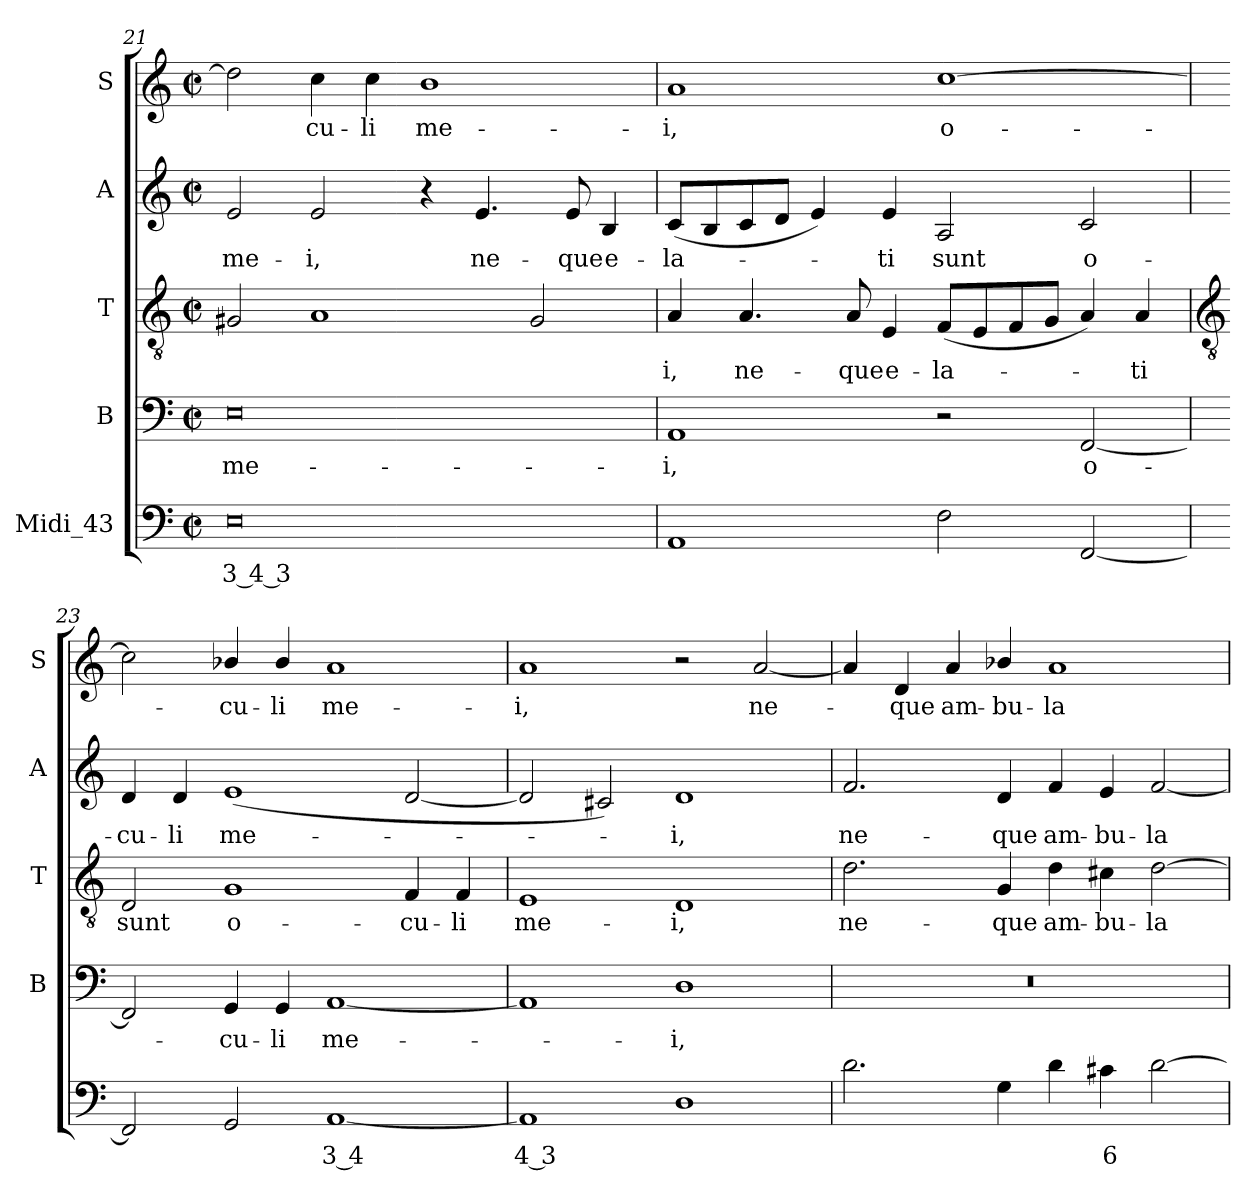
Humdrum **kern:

**kern	**text	**kern	**text	**kern	**text	**kern	**text	**kern	**text
*part5	*part5	*part4	*part4	*part3	*part3	*part2	*part2	*part1	*part1
*staff5	*staff5	*staff4	*staff4	*staff3	*staff3	*staff2	*staff2	*staff1	*staff1
*I"Midi_43	*	*I"B	*	*I"T	*	*I"A	*	*I"S	*
*	*	*I'B	*	*I'T	*	*I'A	*	*I'S	*
*clefF4	*	*clefF4	*	*clefGv2	*	*clefG2	*	*clefG2	*
*k[]	*	*k[]	*	*k[]	*	*k[]	*	*k[]	*
*C:	*	*C:	*	*C:	*	*C:	*	*C:	*
*M4/2	*	*M4/2	*	*M4/2	*	*M4/2	*	*M4/2	*
*met(c|)	*	*met(c|)	*	*met(c|)	*	*met(c|)	*	*met(c|)	*
=21	=21	=21	=21	=21	=21	=21	=21	=21	=21
!	!LO:LY:b	!	!LO:LY:b	!	!	!	!LO:LY:b	!	!
0E	3 4 3	0E	me-	2G#X	.	2e	me-	2dd]	.
!	!	!	!	!	!	!	!LO:LY:b	!	!LO:LY:b
.	.	.	.	1A	.	2e	-i,	4cc	cu-
!	!	!	!	!	!	!	!	!	!LO:LY:b
.	.	.	.	.	.	.	.	4cc	-li
!	!	!	!	!	!	!	!	!	!LO:LY:b
.	.	.	.	.	.	4r	.	1b	me-
!	!	!	!	!	!	!	!LO:LY:b	!	!
.	.	.	.	.	.	4.e	ne-	.	.
.	.	.	.	2G#	.	.	.	.	.
!	!	!	!	!	!	!	!LO:LY:b	!	!
.	.	.	.	.	.	8e	-que	.	.
!	!	!	!	!	!	!	!LO:LY:b	!	!
.	.	.	.	.	.	4B	e-	.	.
=22	=22	=22	=22	=22	=22	=22	=22	=22	=22
!	!	!	!LO:LY:b	!	!LO:LY:b	!	!LO:LY:b	!	!LO:LY:b
1AA	.	1AA	-i,	4A	i,	(<8cL	-la-	1a	-i,
.	.	.	.	.	.	8B	.	.	.
!	!	!	!	!	!LO:LY:b	!	!	!	!
.	.	.	.	4.A	ne-	8c	.	.	.
.	.	.	.	.	.	8dJ	.	.	.
.	.	.	.	.	.	4e)	.	.	.
!	!	!	!	!	!LO:LY:b	!	!	!	!
.	.	.	.	8A	-que	.	.	.	.
!	!	!	!	!	!LO:LY:b	!	!LO:LY:b	!	!
.	.	.	.	4E	e-	4e	ti	.	.
!	!	!	!	!	!LO:LY:b	!	!LO:LY:b	!	!LO:LY:b
2F	.	2r	.	(<8FL	-la-	2A	sunt	[1cc	o-
.	.	.	.	8E	.	.	.	.	.
.	.	.	.	8F	.	.	.	.	.
.	.	.	.	8GJ	.	.	.	.	.
!	!	!	!LO:LY:b	!	!	!	!LO:LY:b	!	!
[2FF	.	[2FF	o-	4A)	.	2c	o-	.	.
!	!	!	!	!	!LO:LY:b	!	!	!	!
.	.	.	.	4A	ti	.	.	.	.
!!LO:LB:g=z
=23	=23	=23	=23	=23	=23	=23	=23	=23	=23
*	*	*	*	*clefGv2	*	*	*	*	*
!	!	!	!	!	!LO:LY:b	!	!LO:LY:b	!	!
2FF]	.	2FF]	.	2D	sunt	4d	-cu-	2cc]	.
!	!	!	!	!	!	!	!LO:LY:b	!	!
.	.	.	.	.	.	4d	-li	.	.
!	!	!	!LO:LY:b	!	!LO:LY:b	!	!LO:LY:b	!	!LO:LY:b
2GG	.	4GG	cu-	1G	o-	(<1e	me-	4b-X/	cu-
!	!	!	!LO:LY:b	!	!	!	!	!	!LO:LY:b
.	.	4GG	-li	.	.	.	.	4b-/	-li
!	!LO:LY:b	!	!LO:LY:b	!	!	!	!	!	!LO:LY:b
[1AA	3 4	[1AA	me-	.	.	.	.	1a	me-
!	!	!	!	!	!LO:LY:b	!	!	!	!
.	.	.	.	4F	-cu-	[2d	.	.	.
!	!	!	!	!	!LO:LY:b	!	!	!	!
.	.	.	.	4F	-li	.	.	.	.
=24	=24	=24	=24	=24	=24	=24	=24	=24	=24
!	!LO:LY:b	!	!	!	!LO:LY:b	!	!	!	!LO:LY:b
1AA]	4 3	1AA]	.	1E	me-	2d]	.	1a	-i,
.	.	.	.	.	.	2c#X)	.	.	.
!	!	!	!LO:LY:b	!	!LO:LY:b	!	!LO:LY:b	!	!
1D	.	1D	i,	1D	-i,	1d	i,	2r	.
!	!	!	!	!	!	!	!	!	!LO:LY:b
.	.	.	.	.	.	.	.	[2a	ne-
=25	=25	=25	=25	=25	=25	=25	=25	=25	=25
!	!	!	!	!	!LO:LY:b	!	!LO:LY:b	!	!
2.d	.	0r	.	2.d	ne-	2.f	ne-	4a]	.
!	!	!	!	!	!	!	!	!	!LO:LY:b
.	.	.	.	.	.	.	.	4d	que
!	!	!	!	!	!	!	!	!	!LO:LY:b
.	.	.	.	.	.	.	.	4a	am-
!	!	!	!	!	!LO:LY:b	!	!LO:LY:b	!	!LO:LY:b
4G	.	.	.	4G	-que	4d	-que	4b-X/	-bu-
!	!	!	!	!	!LO:LY:b	!	!LO:LY:b	!	!LO:LY:b
4d	.	.	.	4d	am-	4f	am-	1a	-la-
!	!LO:LY:b	!	!	!	!LO:LY:b	!	!LO:LY:b	!	!
4c#X	6	.	.	4c#X	-bu-	4e	-bu-	.	.
!	!	!	!	!	!LO:LY:b	!	!LO:LY:b	!	!
[2d	.	.	.	[2d	-la-	[2f	-la-	.	.
=	=	=	=	=	=	=	=	=	=
*-	*-	*-	*-	*-	*-	*-	*-	*-	*-
